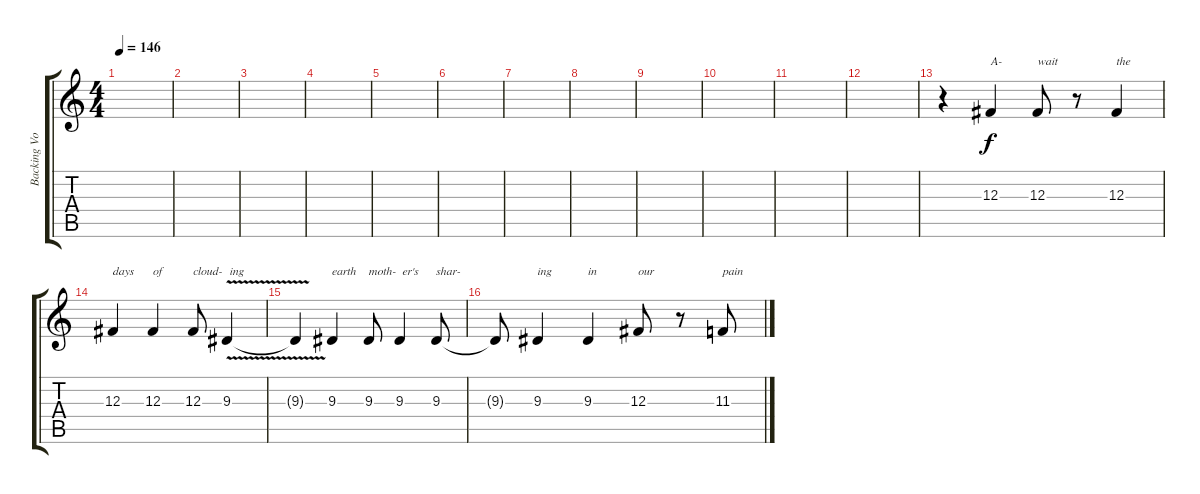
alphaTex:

\track ("Backing Vocals 1" "Backing Vo") {instrument choiraahs}
\staff {score tabs}
\tuning (Eb4 Bb3 Gb3 Db3 Ab2 Eb2) {hide}
\ts (4 4)
\tempo 146
\clef g2
\ks c
|
|
|
|
|
|
|
|
|
|
|
|
r.4 12.3.4{txt "A-"} 12.3.8{txt "wait"} r.8 12.3.4{txt "the"} |
12.3.4{txt "days"} 12.3.4{txt "of"} 12.3.8{txt "cloud-"} 9.3{v}.4{txt " ing"} |
9.3{t}.4 9.3.4{txt "earth"} 9.3.8{txt "moth-"} 9.3.4{txt " er's"} 9.3.8{txt "shar-"} |
9.3{t}.8 9.3.4{txt "ing"} 9.3.4{txt "in"} 12.3.8{txt "our"} r.8 11.3.8{txt "pain"}
